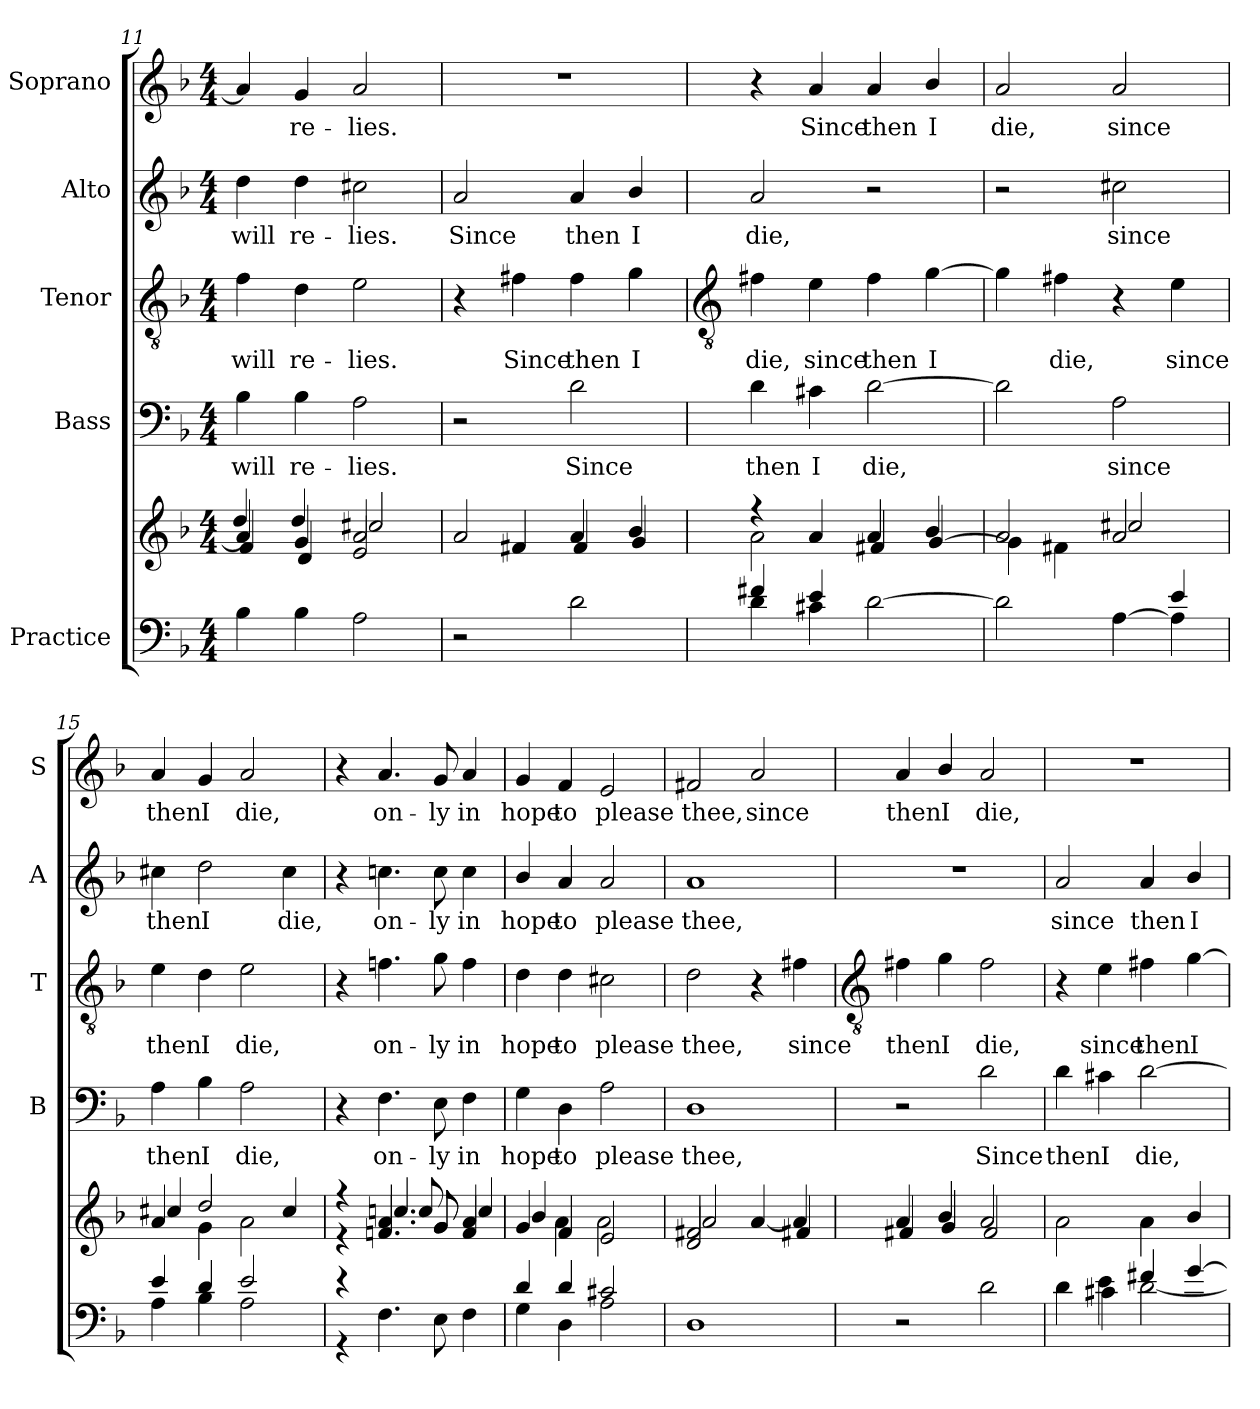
**kern	**kern	**kern	**text	**kern	**text	**kern	**text	**kern	**text
*part5	*part5	*part4	*part4	*part3	*part3	*part2	*part2	*part1	*part1
*staff6	*staff5	*staff4	*staff4	*staff3	*staff3	*staff2	*staff2	*staff1	*staff1
*I"Practice	*	*I"Bass	*	*I"Tenor	*	*I"Alto	*	*I"Soprano	*
*	*	*I'B	*	*I'T	*	*I'A	*	*I'S	*
*clefF4	*clefG2	*clefF4	*	*clefGv2	*	*clefG2	*	*clefG2	*
*k[b-]	*k[b-]	*k[b-]	*	*k[b-]	*	*k[b-]	*	*k[b-]	*
*F:	*F:	*F:	*	*F:	*	*F:	*	*F:	*
*M4/4	*M4/4	*M4/4	*	*M4/4	*	*M4/4	*	*M4/4	*
=11	=11	=11	=11	=11	=11	=11	=11	=11	=11
*	*^	*	*	*	*	*	*	*	*
*	*	*^	*	*	*	*	*	*	*	*
!	!	!	!	!	!LO:LY:b	!	!LO:LY:b	!	!LO:LY:b	!	!
4B-	4a/]	4dd/	4f	4B-	will	4f	will	4dd	will	4a]	.
!	!	!	!	!	!LO:LY:b	!	!LO:LY:b	!	!LO:LY:b	!	!LO:LY:b
4B-	4g/	4dd/	4d	4B-	re-	4d	re-	4dd	re-	4g	re-
!	!	!	!	!	!LO:LY:b	!	!LO:LY:b	!	!LO:LY:b	!	!LO:LY:b
2A	2a/	2cc#X/	2e	2A	-lies.	2e	-lies.	2cc#X	-lies.	2a	-lies.
=12	=12	=12	=12	=12	=12	=12	=12	=12	=12	=12	=12
*^	*	*	*	*	*	*	*	*	*	*	*
!	!	!	!	!	!	!	!	!	!	!LO:LY:b	!	!
4ryy	2r	1ryy	2a/	4ryy	2r	.	4r	.	2a	Since	1r	.
!	!	!	!	!	!	!	!	!LO:LY:b	!	!	!	!
2.ryy	.	.	.	4f#X	.	.	4f#X	Since	.	.	.	.
!	!	!	!	!	!	!LO:LY:b	!	!LO:LY:b	!	!LO:LY:b	!	!
.	2d	.	4a/	4f#	2d	Since	4f#	then	4a	then	.	.
!	!	!	!	!	!	!	!	!LO:LY:b	!	!LO:LY:b	!	!
.	.	.	4b-/	4g	.	.	4g	I	4b-/	I	.	.
!!LO:LB:g=z
=13	=13	=13	=13	=13	=13	=13	=13	=13	=13	=13	=13	=13
*	*	*	*	*	*	*	*clefGv2	*	*	*	*	*
!	!	!	!	!	!	!LO:LY:b	!	!LO:LY:b	!	!LO:LY:b	!	!
4f#X	4d	4r	2a\	2ryy	4d	then	4f#X	die,	2a	die,	4r	.
!	!	!	!	!	!	!LO:LY:b	!	!LO:LY:b	!	!	!	!LO:LY:b
4e	4c#X	4a/	.	.	4c#X	I	4e	since	.	.	4a	Since
!	!	!	!	!	!	!LO:LY:b	!	!LO:LY:b	!	!	!	!LO:LY:b
2ryy	[2d	4a/	2ryy	4f#/	[2d	die,	4f#	then	2r	.	4a	then
!	!	!	!	!	!	!	!	!LO:LY:b	!	!	!	!LO:LY:b
.	.	4b-/	.	[4g/	.	.	[4g	I	.	.	4b-/	I
=14	=14	=14	=14	=14	=14	=14	=14	=14	=14	=14	=14	=14
!	!	!	!	!	!	!	!	!	!	!	!	!LO:LY:b
2ryy	2d]	2a/	2ryy	4g\]	2d]	.	4g]	.	2r	.	2a	die,
!	!	!	!	!	!	!	!	!LO:LY:b	!	!	!	!
.	.	.	.	4f#X\	.	.	4f#X	die,	.	.	.	.
!	!	!	!	!	!	!LO:LY:b	!	!	!	!LO:LY:b	!	!LO:LY:b
4ryy	[4A	2a/	2cc#X/	2ryy	2A	since	4r	.	2cc#X	since	2a	since
!	!	!	!	!	!	!	!	!LO:LY:b	!	!	!	!
4e	4A]	.	.	.	.	.	4e	since	.	.	.	.
*	*	*	*v	*v	*	*	*	*	*	*	*	*
=15	=15	=15	=15	=15	=15	=15	=15	=15	=15	=15	=15
!	!	!	!	!	!LO:LY:b	!	!LO:LY:b	!	!LO:LY:b	!	!LO:LY:b
4e	4A	4a/	4cc#X/	4A	then	4e	then	4cc#X	then	4a	then
!	!	!	!	!	!LO:LY:b	!	!LO:LY:b	!	!LO:LY:b	!	!LO:LY:b
4d	4B-	4g\	2dd/	4B-	I	4d	I	2dd	I	4g	I
!	!	!	!	!	!LO:LY:b	!	!LO:LY:b	!	!	!	!LO:LY:b
2e	2A	2a\	.	2A	die,	2e	die,	.	.	2a	die,
!	!	!	!	!	!	!	!	!	!LO:LY:b	!	!
.	.	.	4cc#/	.	.	.	.	4cc#	die,	.	.
=16	=16	=16	=16	=16	=16	=16	=16	=16	=16	=16	=16
*	*	*	*^	*	*	*	*	*	*	*	*
4r	4r	4r	4r	4ryy	4r	.	4r	.	4r	.	4r	.
!	!	!	!	!	!	!LO:LY:b	!	!LO:LY:b	!	!LO:LY:b	!	!LO:LY:b
2.ryy	4.F	4.a/	4.ccn/	4.fn	4.F	on-	4.fn	on-	4.ccn	on-	4.a	on-
!	!	!	!	!	!	!LO:LY:b	!	!LO:LY:b	!	!LO:LY:b	!	!LO:LY:b
.	8E	8g	8cc/	8g/	8E	-ly	8g	-ly	8cc	-ly	8g	-ly
!	!	!	!	!	!	!LO:LY:b	!	!LO:LY:b	!	!LO:LY:b	!	!LO:LY:b
.	4F	4a/	4cc/	4f	4F	in	4f	in	4cc	in	4a	in
=17	=17	=17	=17	=17	=17	=17	=17	=17	=17	=17	=17	=17
!	!	!	!	!	!	!LO:LY:b	!	!LO:LY:b	!	!LO:LY:b	!	!LO:LY:b
*	*	*	*v	*v	*	*	*	*	*	*	*	*
4d	4G	4g/	4b-/	4G	hope	4d	hope	4b-/	hope	4g	hope
!	!	!	!	!	!LO:LY:b	!	!LO:LY:b	!	!LO:LY:b	!	!LO:LY:b
4d	4D	4f/	4a	4D	to	4d	to	4a	to	4f	to
!	!	!	!	!	!LO:LY:b	!	!LO:LY:b	!	!LO:LY:b	!	!LO:LY:b
2c#X	2A	2e/	2a	2A	please	2c#X	please	2a	please	2e	please
=18	=18	=18	=18	=18	=18	=18	=18	=18	=18	=18	=18
*	*	*	*^	*	*	*	*	*	*	*	*
!	!	!	!	!	!	!LO:LY:b	!	!LO:LY:b	!	!LO:LY:b	!	!LO:LY:b
2ryy	1D	2f#X/	2a/	2d/	1D	thee,	2d	thee,	1a	thee,	2f#X	thee,
!	!	!	!	!	!	!	!	!	!	!	!	!LO:LY:b
4ryy	.	[4a/	2ryy	4ryy	.	.	4r	.	.	.	2a	since
!	!	!	!	!	!	!	!	!LO:LY:b	!	!	!	!
4ryy	.	4a/]	.	4f#X/	.	.	4f#X	since	.	.	.	.
*v	*v	*	*	*	*	*	*	*	*	*	*	*
!!LO:LB:g=z
=19	=19	=19	=19	=19	=19	=19	=19	=19	=19	=19	=19
*	*	*	*	*	*	*clefGv2	*	*	*	*	*
!	!	!	!	!	!	!	!LO:LY:b	!	!	!	!LO:LY:b
2r	4a	1ryy	4f#X/	2r	.	4f#X	then	1r	.	4a	then
!	!	!	!	!	!	!	!LO:LY:b	!	!	!	!LO:LY:b
.	4b-/	.	4g/	.	.	4g	I	.	.	4b-/	I
!	!	!	!	!	!LO:LY:b	!	!LO:LY:b	!	!	!	!LO:LY:b
2d\	2a	.	2f#/	2d	Since	2f#	die,	.	.	2a	die,
=20	=20	=20	=20	=20	=20	=20	=20	=20	=20	=20	=20
*^	*	*	*	*	*	*	*	*	*	*	*
!	!	!	!	!	!	!LO:LY:b	!	!	!	!LO:LY:b	!	!
*	*	*	*v	*v	*	*	*	*	*	*	*	*
4ryy	4d\	1ryy	2a	4d	then	4r	.	2a	since	1r	.
!	!	!	!	!	!LO:LY:b	!	!LO:LY:b	!	!	!	!
4e\	4c#X\	.	.	4c#X	I	4e	since	.	.	.	.
!	!	!	!	!	!LO:LY:b	!	!LO:LY:b	!	!LO:LY:b	!	!
4f#X/	[2d\	.	4a	[2d	die,	4f#X	then	4a	then	.	.
!	!	!	!	!	!	!	!LO:LY:b	!	!LO:LY:b	!	!
[4g/	.	.	4b-/	.	.	[4g	I	4b-/	I	.	.
*v	*v	*	*	*	*	*	*	*	*	*	*
*	*v	*v	*	*	*	*	*	*	*	*
=	=	=	=	=	=	=	=	=	=
*-	*-	*-	*-	*-	*-	*-	*-	*-	*-
